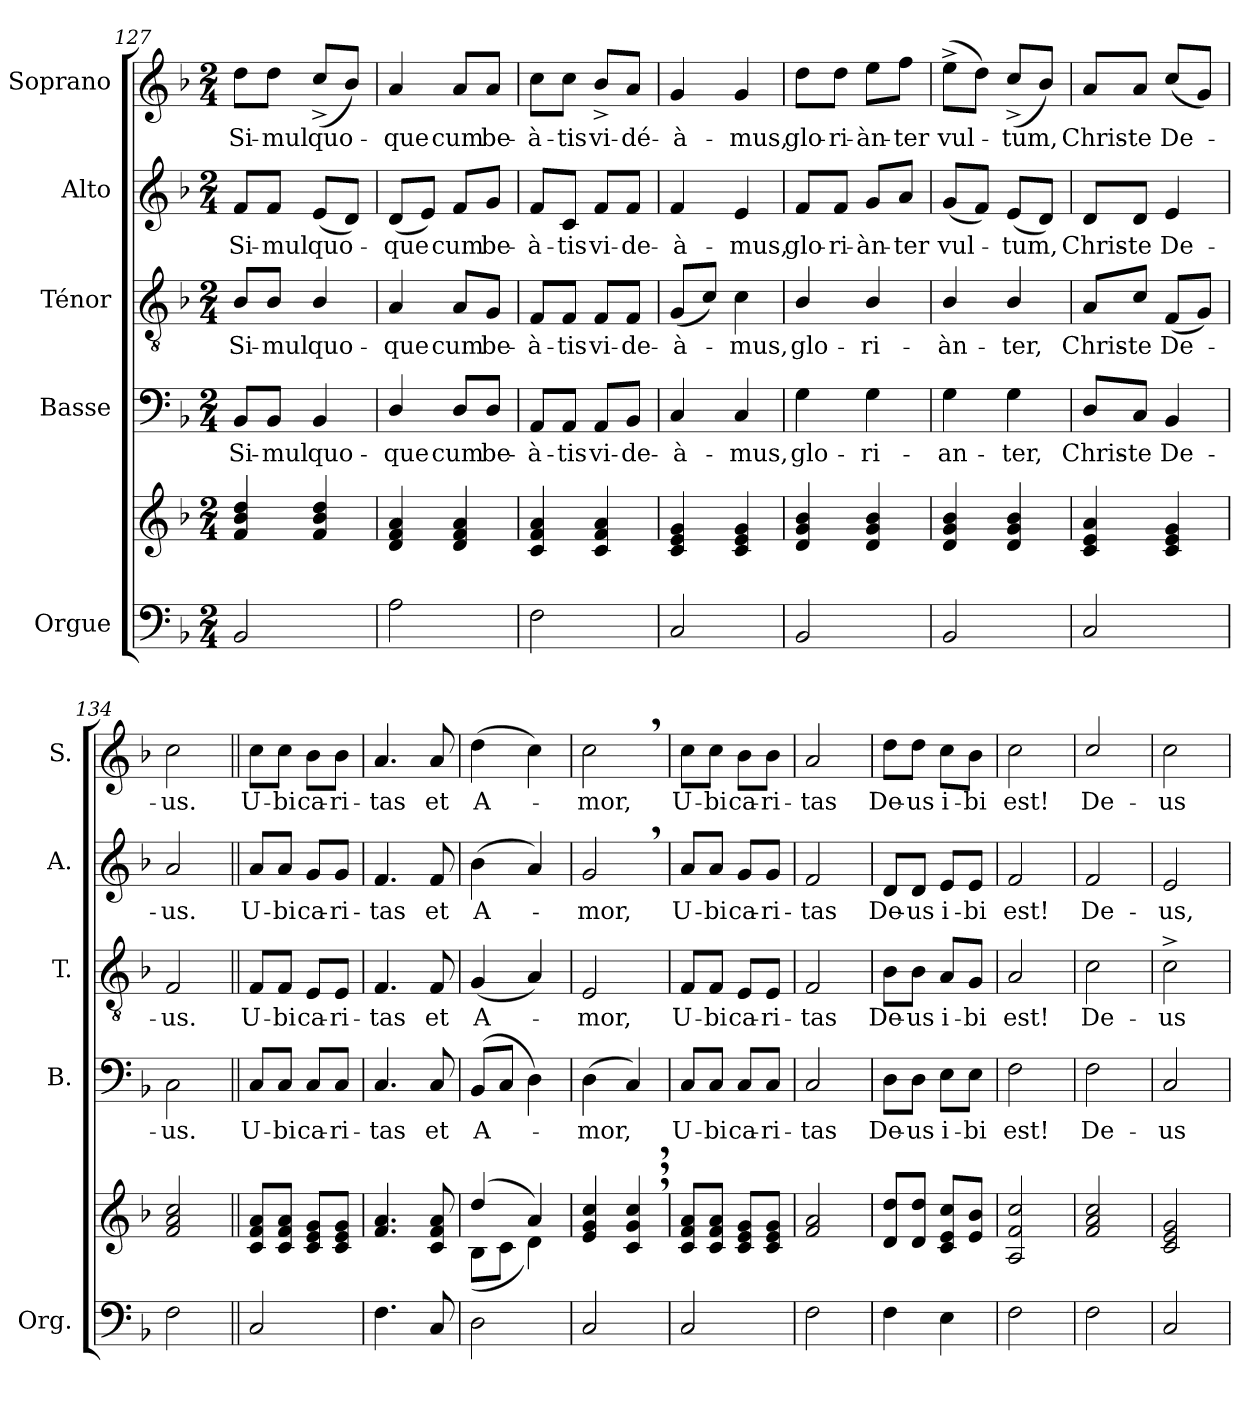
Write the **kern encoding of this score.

**kern	**kern	**kern	**text	**kern	**text	**kern	**text	**kern	**text
*part5	*part5	*part4	*part4	*part3	*part3	*part2	*part2	*part1	*part1
*staff6	*staff5	*staff4	*staff4	*staff3	*staff3	*staff2	*staff2	*staff1	*staff1
*I"Orgue	*	*I"Basse	*	*I"Ténor	*	*I"Alto	*	*I"Soprano	*
*I'Org.	*	*I'B.	*	*I'T.	*	*I'A.	*	*I'S.	*
!!LO:PB:g=z
*clefF4	*clefG2	*clefF4	*	*clefGv2	*	*clefG2	*	*clefG2	*
*k[b-]	*k[b-]	*k[b-]	*	*k[b-]	*	*k[b-]	*	*k[b-]	*
*M2/4	*M2/4	*M2/4	*	*M2/4	*	*M2/4	*	*M2/4	*
=127	=127	=127	=127	=127	=127	=127	=127	=127	=127
!	!	!	!LO:LY:b	!	!LO:LY:b	!	!LO:LY:b	!	!LO:LY:b
2BB-/	4f/ 4b-/ 4dd/	8BB-/L	Si-	8B-/L	Si-	8f/L	Si-	8dd\L	Si-
!	!	!	!LO:LY:b	!	!LO:LY:b	!	!LO:LY:b	!	!LO:LY:b
.	.	8BB-/J	-mul	8B-/J	-mul	8f/J	-mul	8dd\J	-mul
!	!	!	!LO:LY:b	!	!LO:LY:b	!	!LO:LY:b	!	!LO:LY:b
.	4f/ 4b-/ 4dd/	4BB-/	quo-	4B-/	quo-	(<8e/L	quo-	(<8cc^</L	quo-
.	.	.	.	.	.	8d/J)	.	8b-/J)	.
=128	=128	=128	=128	=128	=128	=128	=128	=128	=128
!	!	!	!LO:LY:b	!	!LO:LY:b	!	!LO:LY:b	!	!LO:LY:b
2A\	4d/ 4f/ 4a/	4D/	-que	4A/	-que	(<8d/L	-que	4a/	-que
.	.	.	.	.	.	8e/J)	.	.	.
!	!	!	!LO:LY:b	!	!LO:LY:b	!	!LO:LY:b	!	!LO:LY:b
.	4d/ 4f/ 4a/	8D/L	cum	8A/L	cum	8f/L	cum	8a/L	cum
!	!	!	!LO:LY:b	!	!LO:LY:b	!	!LO:LY:b	!	!LO:LY:b
.	.	8D/J	be-	8G/J	be-	8g/J	be-	8a/J	be-
=129	=129	=129	=129	=129	=129	=129	=129	=129	=129
!	!	!	!LO:LY:b	!	!LO:LY:b	!	!LO:LY:b	!	!LO:LY:b
2F\	4c/ 4f/ 4a/	8AA/L	-à-	8F/L	-à-	8f/L	-à-	8cc\L	-à-
!	!	!	!LO:LY:b	!	!LO:LY:b	!	!LO:LY:b	!	!LO:LY:b
.	.	8AA/J	-tis	8F/J	-tis	8c/J	-tis	8cc\J	-tis
!	!	!	!LO:LY:b	!	!LO:LY:b	!	!LO:LY:b	!	!LO:LY:b
.	4c/ 4f/ 4a/	8AA/L	vi-	8F/L	vi-	8f/L	vi-	8b-^</L	vi-
!	!	!	!LO:LY:b	!	!LO:LY:b	!	!LO:LY:b	!	!LO:LY:b
.	.	8BB-/J	-de-	8F/J	-de-	8f/J	-de-	8a/J	-dé-
=130	=130	=130	=130	=130	=130	=130	=130	=130	=130
!	!	!	!LO:LY:b	!	!LO:LY:b	!	!LO:LY:b	!	!LO:LY:b
2C/	4c/ 4e/ 4g/	4C/	-à-	(<8G/L	-à-	4f/	-à-	4g/	-à-
.	.	.	.	8c/J)	.	.	.	.	.
!	!	!	!LO:LY:b	!	!LO:LY:b	!	!LO:LY:b	!	!LO:LY:b
.	4c/ 4e/ 4g/	4C/	-mus,	4c\	-mus,	4e/	-mus,	4g/	-mus,
!!LO:LB:g=z
=131	=131	=131	=131	=131	=131	=131	=131	=131	=131
!	!	!	!LO:LY:b	!	!LO:LY:b	!	!LO:LY:b	!	!LO:LY:b
2BB-/	4d/ 4g/ 4b-/	4G\	glo-	4B-/	glo-	8f/L	glo-	8dd\L	glo-
!	!	!	!	!	!	!	!LO:LY:b	!	!LO:LY:b
.	.	.	.	.	.	8f/J	-ri-	8dd\J	-ri-
!	!	!	!LO:LY:b	!	!LO:LY:b	!	!LO:LY:b	!	!LO:LY:b
.	4d/ 4g/ 4b-/	4G\	-ri-	4B-/	-ri-	8g/L	-àn-	8ee\L	-àn-
!	!	!	!	!	!	!	!LO:LY:b	!	!LO:LY:b
.	.	.	.	.	.	8a/J	-ter	8ff\J	-ter
=132	=132	=132	=132	=132	=132	=132	=132	=132	=132
!	!	!	!LO:LY:b	!	!LO:LY:b	!	!LO:LY:b	!	!LO:LY:b
2BB-/	4d/ 4g/ 4b-/	4G\	-an-	4B-/	-àn-	(<8g/L	vul-	(>8ee^>\L	vul-
.	.	.	.	.	.	8f/J)	.	8dd\J)	.
!	!	!	!LO:LY:b	!	!LO:LY:b	!	!LO:LY:b	!	!LO:LY:b
.	4d/ 4g/ 4b-/	4G\	-ter,	4B-/	-ter,	(<8e/L	-tum,	(<8cc^</L	-tum,
.	.	.	.	.	.	8d/J)	.	8b-/J)	.
=133	=133	=133	=133	=133	=133	=133	=133	=133	=133
!	!	!	!LO:LY:b	!	!LO:LY:b	!	!LO:LY:b	!	!LO:LY:b
2C/	4c/ 4e/ 4a/	8D/L	Chris-	8A/L	Chris-	8d/L	Chris-	8a/L	Chris-
!	!	!	!LO:LY:b	!	!LO:LY:b	!	!LO:LY:b	!	!LO:LY:b
.	.	8C/J	-te	8c/J	-te	8d/J	-te	8a/J	-te
!	!	!	!LO:LY:b	!	!LO:LY:b	!	!LO:LY:b	!	!LO:LY:b
.	4c/ 4e/ 4g/	4BB-/	De-	(<8F/L	De-	4e/	De-	(<8cc/L	De-
.	.	.	.	8G/J)	.	.	.	8g/J)	.
=134	=134	=134	=134	=134	=134	=134	=134	=134	=134
!	!	!	!LO:LY:b	!	!LO:LY:b	!	!LO:LY:b	!	!LO:LY:b
2F\	2f/ 2a/ 2cc/	2C\	-us.	2F/	-us.	2a/	-us.	2cc\	-us.
!!LO:PB:g=z
=135||	=135||	=135||	=135||	=135||	=135||	=135||	=135||	=135||	=135||
!	!	!	!LO:LY:b	!	!LO:LY:b	!	!LO:LY:b	!	!LO:LY:b
2C/	8c/ 8f/ 8a/L	8C/L	U-	8F/L	U-	8a/L	U-	8cc\L	U-
!	!	!	!LO:LY:b	!	!LO:LY:b	!	!LO:LY:b	!	!LO:LY:b
.	8c/ 8f/ 8a/J	8C/J	-bi	8F/J	-bi	8a/J	-bi	8cc\J	-bi
!	!	!	!LO:LY:b	!	!LO:LY:b	!	!LO:LY:b	!	!LO:LY:b
.	8c/ 8e/ 8g/L	8C/L	ca-	8E/L	ca-	8g/L	ca-	8b-\L	ca-
!	!	!	!LO:LY:b	!	!LO:LY:b	!	!LO:LY:b	!	!LO:LY:b
.	8c/ 8e/ 8g/J	8C/J	-ri-	8E/J	-ri-	8g/J	-ri-	8b-\J	-ri-
=136	=136	=136	=136	=136	=136	=136	=136	=136	=136
!	!	!	!LO:LY:b	!	!LO:LY:b	!	!LO:LY:b	!	!LO:LY:b
4.F\	4.f/ 4.a/	4.C/	-tas	4.F/	-tas	4.f/	-tas	4.a/	-tas
!	!	!	!LO:LY:b	!	!LO:LY:b	!	!LO:LY:b	!	!LO:LY:b
8C/	8c/ 8f/ 8a/	8C/	et	8F/	et	8f/	et	8a/	et
=137	=137	=137	=137	=137	=137	=137	=137	=137	=137
*	*^	*	*	*	*	*	*	*	*
!	!	!	!	!LO:LY:b	!	!LO:LY:b	!	!LO:LY:b	!	!LO:LY:b
2D\	(4dd/	(8B-\L	(8BB-/L	A-	(4G/	A-	(4b-\	A-	(4dd\	A-
.	.	8c\J	8C/J	.	.	.	.	.	.	.
.	4a/)	4d\)	4D\)	.	4A/)	.	4a/)	.	4cc\)	.
=138	=138	=138	=138	=138	=138	=138	=138	=138	=138	=138
!	!	!	!	!LO:LY:b	!	!LO:LY:b	!	!LO:LY:b	!	!LO:LY:b
*	*v	*v	*	*	*	*	*	*	*	*
2C/	4e/ 4g/ 4cc/	(4D\	-mor,	2E/	-mor,	2g,/	-mor,	2cc,\	-mor,
.	4c/, 4g/, 4cc/,	4C/)	.	.	.	.	.	.	.
=139	=139	=139	=139	=139	=139	=139	=139	=139	=139
!	!	!	!LO:LY:b	!	!LO:LY:b	!	!LO:LY:b	!	!LO:LY:b
2C/	8c/ 8f/ 8a/L	8C/L	U-	8F/L	U-	8a/L	U-	8cc\L	U-
!	!	!	!LO:LY:b	!	!LO:LY:b	!	!LO:LY:b	!	!LO:LY:b
.	8c/ 8f/ 8a/J	8C/J	-bi	8F/J	-bi	8a/J	-bi	8cc\J	-bi
!	!	!	!LO:LY:b	!	!LO:LY:b	!	!LO:LY:b	!	!LO:LY:b
.	8c/ 8e/ 8g/L	8C/L	ca-	8E/L	ca-	8g/L	ca-	8b-\L	ca-
!	!	!	!LO:LY:b	!	!LO:LY:b	!	!LO:LY:b	!	!LO:LY:b
.	8c/ 8e/ 8g/J	8C/J	-ri-	8E/J	-ri-	8g/J	-ri-	8b-\J	-ri-
=140	=140	=140	=140	=140	=140	=140	=140	=140	=140
!	!	!	!LO:LY:b	!	!LO:LY:b	!	!LO:LY:b	!	!LO:LY:b
2F\	2f/ 2a/	2C/	-tas	2F/	-tas	2f/	-tas	2a/	-tas
=141	=141	=141	=141	=141	=141	=141	=141	=141	=141
!	!	!	!LO:LY:b	!	!LO:LY:b	!	!LO:LY:b	!	!LO:LY:b
4F\	8d/ 8dd/L	8D\L	De-	8B-\L	De-	8d/L	De-	8dd\L	De-
!	!	!	!LO:LY:b	!	!LO:LY:b	!	!LO:LY:b	!	!LO:LY:b
.	8d/ 8dd/J	8D\J	-us	8B-\J	-us	8d/J	-us	8dd\J	-us
!	!	!	!LO:LY:b	!	!LO:LY:b	!	!LO:LY:b	!	!LO:LY:b
4E\	8c/ 8e/ 8cc/L	8E\L	i-	8A/L	i-	8e/L	i-	8cc\L	i-
!	!	!	!LO:LY:b	!	!LO:LY:b	!	!LO:LY:b	!	!LO:LY:b
.	8e/ 8b-/J	8E\J	-bi	8G/J	-bi	8e/J	-bi	8b-\J	-bi
=142	=142	=142	=142	=142	=142	=142	=142	=142	=142
!	!	!	!LO:LY:b	!	!LO:LY:b	!	!LO:LY:b	!	!LO:LY:b
2F\	2A/ 2f/ 2cc/	2F\	est!	2A/	est!	2f/	est!	2cc\	est!
=143	=143	=143	=143	=143	=143	=143	=143	=143	=143
!	!	!	!LO:LY:b	!	!LO:LY:b	!	!LO:LY:b	!	!LO:LY:b
2F\	2f/ 2a/ 2cc/	2F\	De-	2c\	De-	2f/	De-	2cc/	De-
=144	=144	=144	=144	=144	=144	=144	=144	=144	=144
!	!	!	!LO:LY:b	!	!LO:LY:b	!	!LO:LY:b	!	!LO:LY:b
2C/	2c/ 2e/ 2g/	2C/	-us	2c^>\	-us	2e/	-us,	2cc\	-us
=	=	=	=	=	=	=	=	=	=
*-	*-	*-	*-	*-	*-	*-	*-	*-	*-
